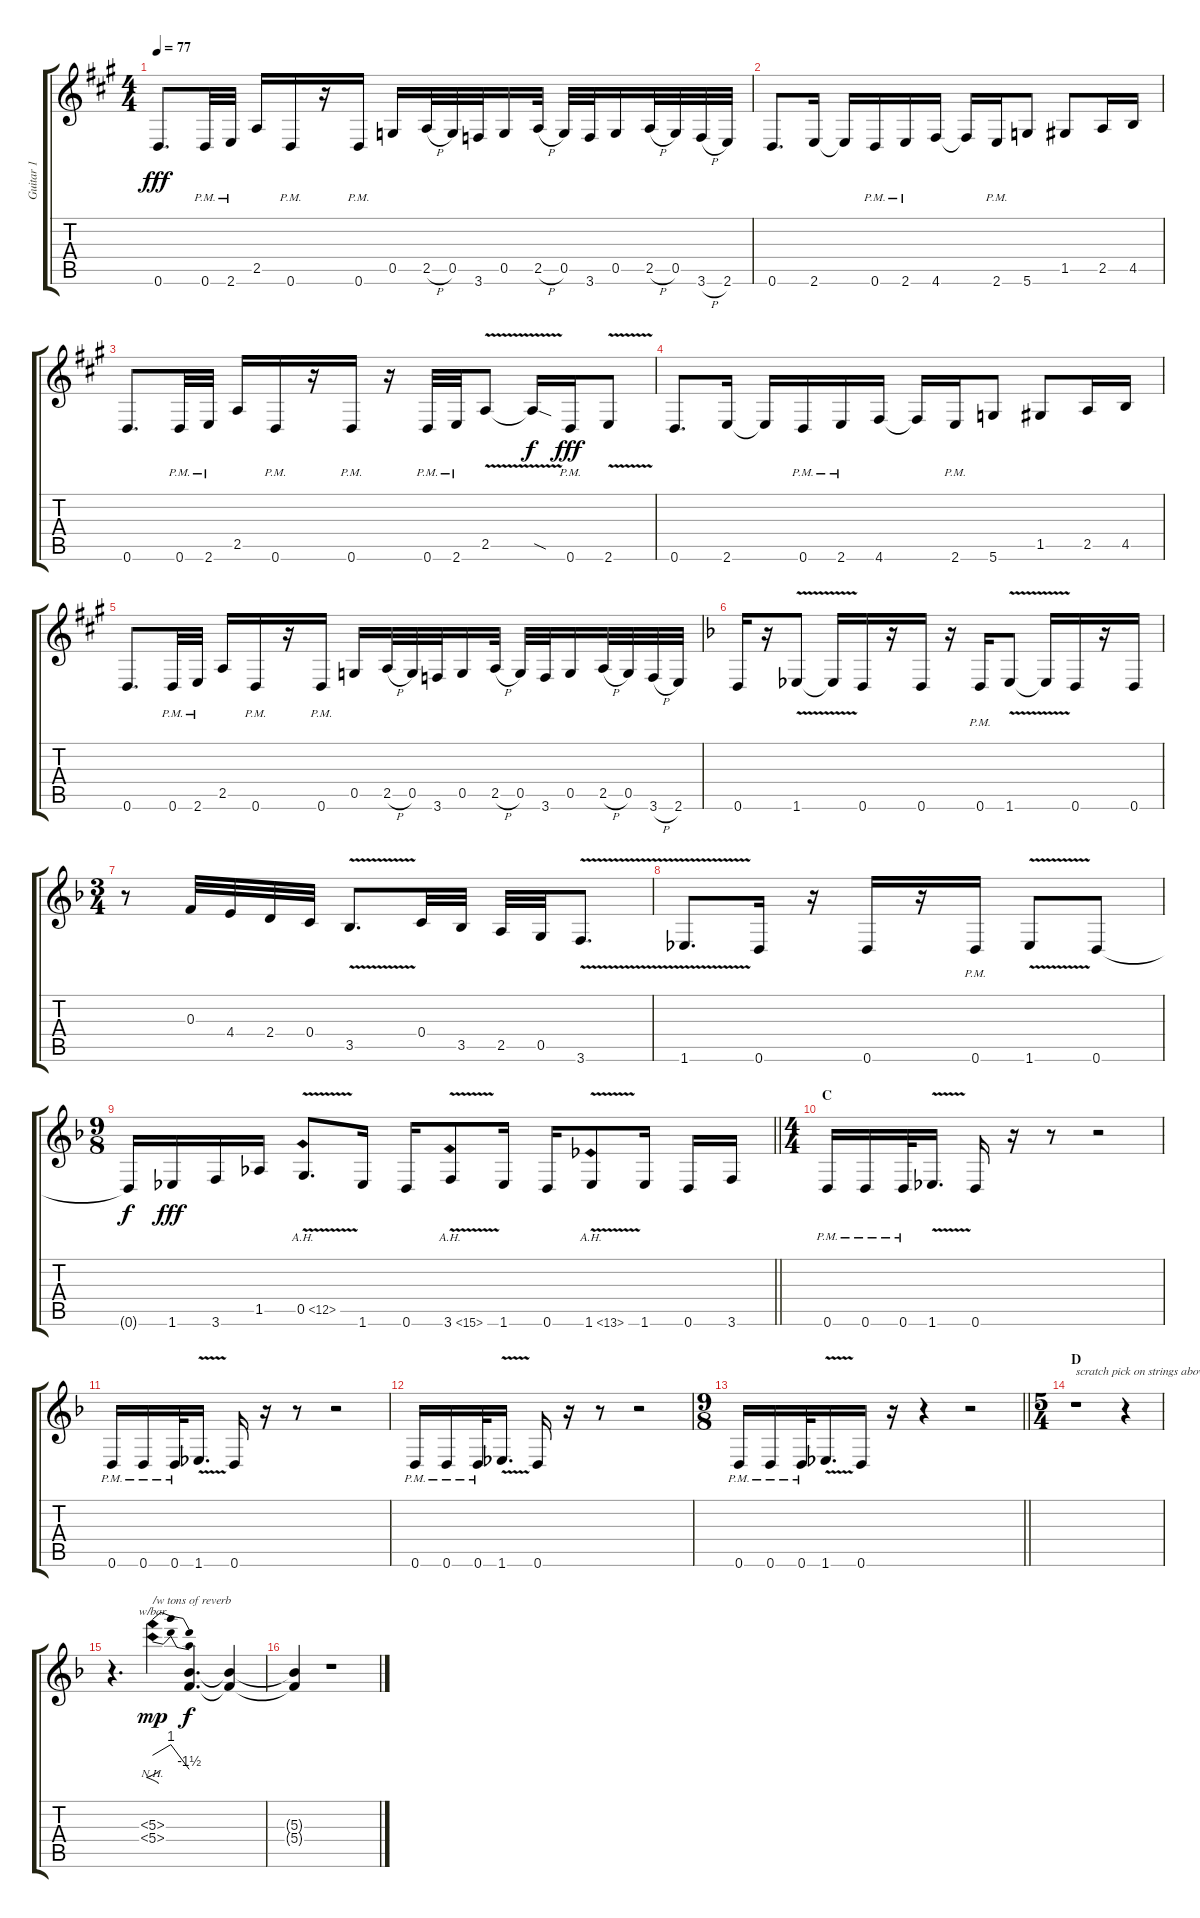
\track ("Guitar 1" "Guitar 1") {instrument distortionguitar}
\staff {score tabs}
\tuning (D4 A3 F3 C3 G2 D2) {hide}
\ts (4 4)
\tempo 77
\clef g2
\ks f#minor
0.6.8{d dy fff} 0.6{pm}.32 2.6{pm}.32 2.5.16 0.6{pm}.16 r.16 0.6{pm}.16 0.5.16 2.5{h}.32 0.5.32 3.6.32 0.5.16 2.5{h}.32 0.5.32 3.6.32 0.5.16 2.5{h}.32 0.5.32 3.6{h}.32 2.6.32 |
0.6.8{d} 2.6.16 2.6{t}.16 0.6{pm}.16 2.6{pm}.16 4.6.16 4.6{t}.16 2.6{pm}.16 5.6.8 1.5.8 2.5.16 4.5.16 |
0.6.8{d} 0.6{pm}.32 2.6{pm}.32 2.5.16 0.6{pm}.16 r.16 0.6{pm}.16 r.16 0.6{pm}.32 2.6{pm}.32 2.5{v}.8 2.5{sod t}.16{dy f} 0.6{pm}.16{dy fff} 2.6{v}.8 |
0.6.8{d} 2.6.16 2.6{t}.16 0.6{pm}.16 2.6{pm}.16 4.6.16 4.6{t}.16 2.6{pm}.16 5.6.8 1.5.8 2.5.16 4.5.16 |
0.6.8{d} 0.6{pm}.32 2.6{pm}.32 2.5.16 0.6{pm}.16 r.16 0.6{pm}.16 0.5.16 2.5{h}.32 0.5.32 3.6.32 0.5.16 2.5{h}.32 0.5.32 3.6.32 0.5.16 2.5{h}.32 0.5.32 3.6{h}.32 2.6.32 |
\ks dminor
0.6.16 r.16 1.6{v}.8 1.6{t}.16 0.6.16 r.16 0.6.16 r.16 0.6{pm}.16 1.6{v}.8 1.6{t}.16 0.6.16 r.16 0.6.16 |
\ts (3 4)
r.8 0.3.32 4.4.32 2.4.32 0.4.32 3.5{v}.8{d} 0.4.32 3.5.32 2.5.32 0.5.32 3.6{v}.8{d} |
1.6{v}.8{d} 0.6.16 r.16 0.6.16 r.16 0.6{pm}.16 1.6{v}.8 0.6.8 |
\ts (9 8)
\barLineRight lightlight
0.6{t}.16{dy f} 1.6.16{dy fff} 3.6.16 1.5.16{beam split} 0.5{ah 12 v}.8{d beam merge} 1.6.16{beam split} 0.6.16 3.6{ah 12 v}.8 1.6.16 0.6.16 1.6{ah 12 v}.8 1.6.16{beam split} 0.6.16 3.6.16 |
\ts (4 4)
\section ("" "C")
0.6{pm}.16 0.6{pm}.16 0.6{pm}.32 1.6{v}.16{d} 0.6.16 r.16 r.8 r.2 |
0.6{pm}.16 0.6{pm}.16 0.6{pm}.32 1.6{v}.16{d} 0.6.16 r.16 r.8 r.2 |
0.6{pm}.16 0.6{pm}.16 0.6{pm}.32 1.6{v}.16{d} 0.6.16 r.16 r.8 r.2 |
\ts (9 8)
\barLineRight lightlight
0.6{pm}.16 0.6{pm}.16 0.6{pm}.32 1.6{v}.16{d} 0.6.16 r.16 r.4 r.2 |
\ts (5 4)
\section ("" "D")
r.1{txt "scratch pick on strings above pickups"} r.4 |
r.4{d} (5.3{nh} 5.4{nh}).4{f tbe (dip default 0 0 8 4 26 4 60 -6) txt "/w tons of reverb" dy mp} (5.3{t} 5.4{t}).4{d dy f} (5.3{t} 5.4{t}).4 |
(5.3{t} 5.4{t}).4 r.1
